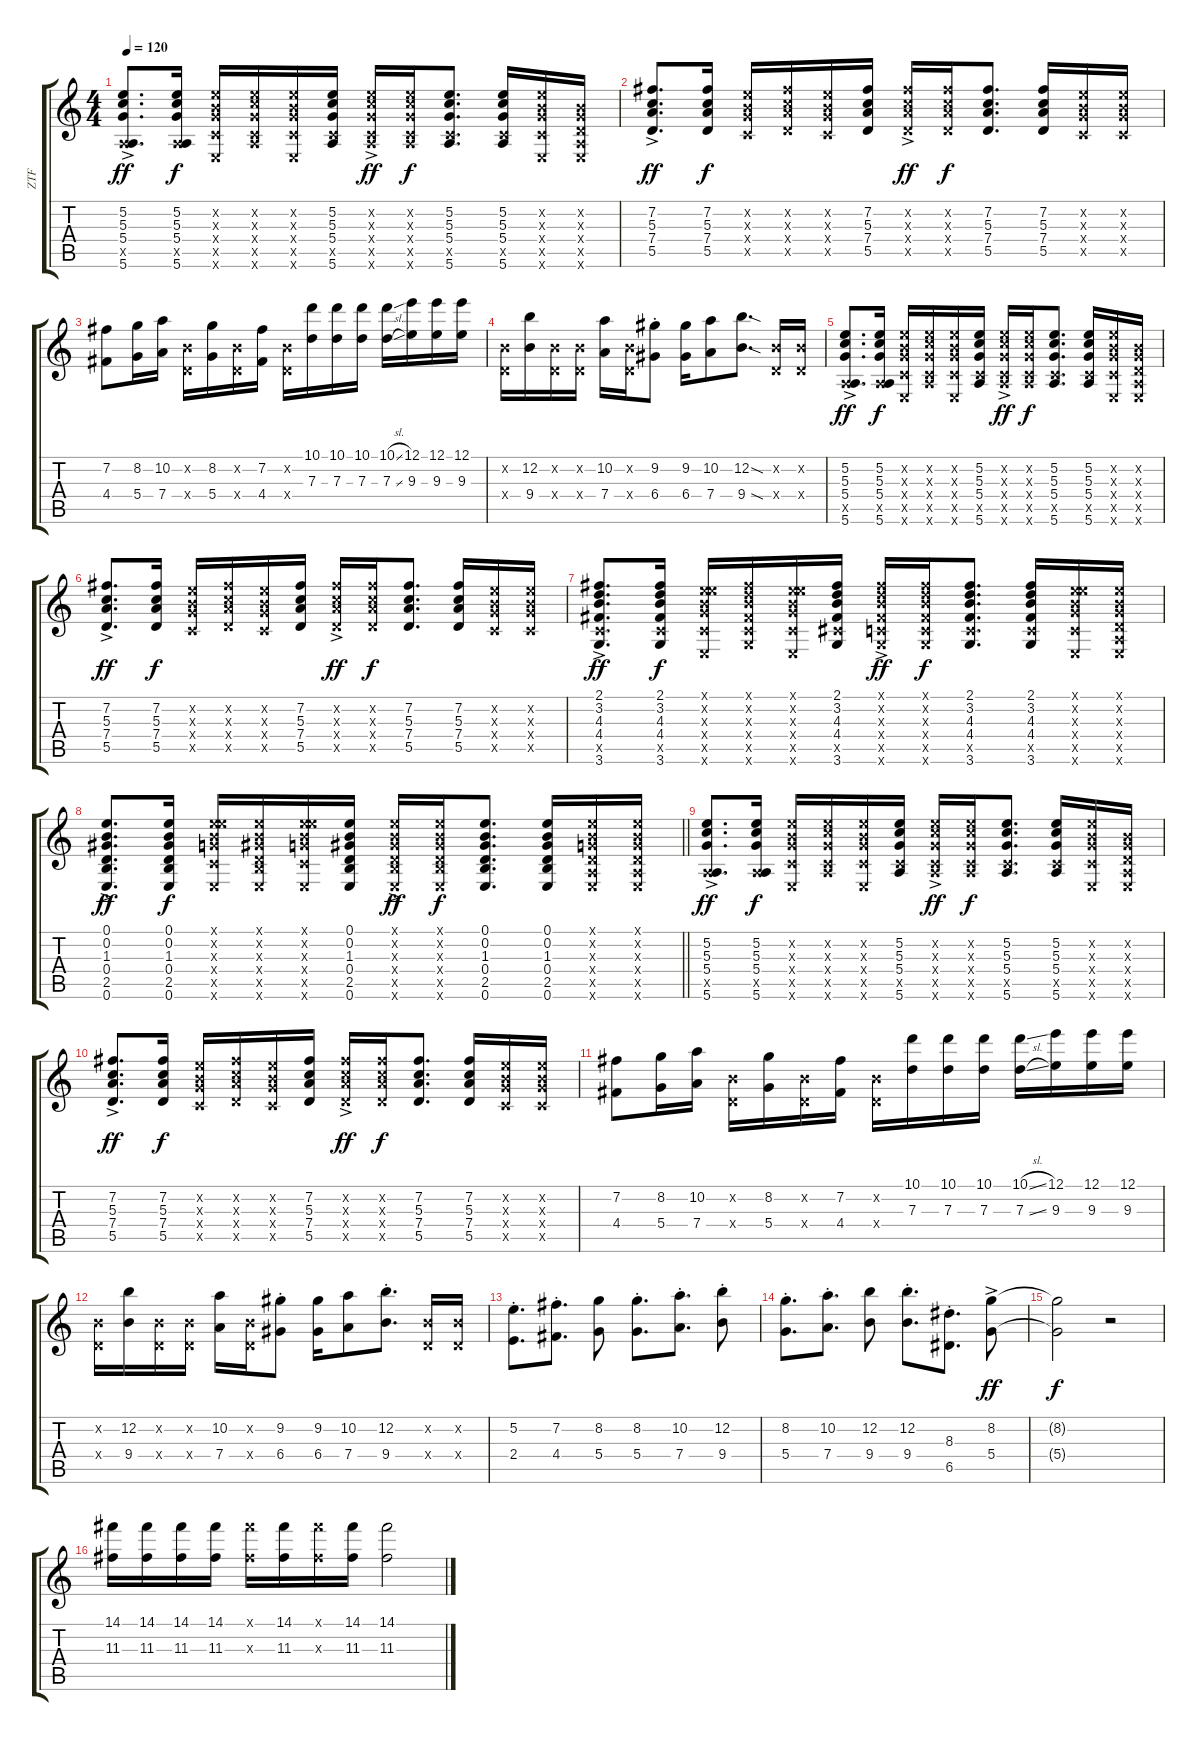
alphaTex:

\track ("ZTF" "ZTF") {instrument acousticguitarsteel}
\staff {score tabs}
\tuning (E4 B3 G3 D3 A2 E2) {hide}
\ts (4 4)
\tempo 120
\clef g2
\ks c
(5.2{ac} 5.3{ac} 5.4{ac} 0.5{ac x} 5.6{ac}).8{d dy ff volume 10} (5.2 5.3 5.4 0.5{x} 5.6).16{dy f} (5.2{x} 4.3{x} 5.4{x} 3.5{x} 0.6{x}).16 (5.2{x} 5.3{x} 5.4{x} 3.5{x} 5.6{x}).16 (5.2{x} 4.3{x} 5.4{x} 3.5{x} 0.6{x}).16 (5.2 5.3 5.4 3.5{x} 5.6).16 (5.2{ac x} 5.3{ac x} 5.4{ac x} 3.5{ac x} 5.6{ac x}).16{dy ff} (5.2{x} 5.3{x} 5.4{x} 3.5{x} 5.6{x}).16{dy f} (5.2 5.3 5.4 3.5{x} 5.6).8{d} (5.2 5.3 5.4 3.5{x} 5.6).16 (5.2{x} 4.3{x} 5.4{x} 3.5{x} 0.6{x}).16 (0.2{x} 0.3{x} 0.4{x} 0.5{x} 0.6{x}).16 |
(7.2{ac} 5.3{ac} 7.4{ac} 5.5{ac}).8{d dy ff} (7.2 5.3 7.4 5.5).16{dy f} (5.2{x} 4.3{x} 5.4{x} 3.5{x}).16 (7.2{x} 5.3{x} 7.4{x} 5.5{x}).16 (5.2{x} 4.3{x} 5.4{x} 3.5{x}).16 (7.2 5.3 7.4 5.5).16 (7.2{ac x} 5.3{ac x} 7.4{ac x} 5.5{ac x}).16{dy ff} (7.2{x} 5.3{x} 7.4{x} 5.5{x}).16{dy f} (7.2 5.3 7.4 5.5).8{d} (7.2 5.3 7.4 5.5).16 (5.2{x} 4.3{x} 5.4{x} 3.5{x}).16 (5.2{x} 4.3{x} 5.4{x} 3.5{x}).16 |
(7.2 4.4).8{volume 12} (8.2 5.4).16 (10.2 7.4).16 (0.2{x} 0.4{x}).16 (8.2 5.4).16 (0.2{x} 0.4{x}).16 (7.2 4.4).16 (0.2{x} 0.4{x}).16 (10.1 7.3).16 (10.1 7.3).16 (10.1 7.3).16 (10.1{sl} 7.3{sl}).16 (12.1 9.3).16 (12.1 9.3).16 (12.1 9.3).16 |
(0.2{x} 0.4{x}).16 (12.2 9.4).16 (0.2{x} 0.4{x}).16 (0.2{x} 0.4{x}).16 (10.2 7.4).16 (0.2{x} 0.4{x}).16 (9.2{st} 6.4{st}).8 (9.2 6.4).16 (10.2 7.4).8 (12.2{sod} 9.4{sod}).8{d} (0.2{x} 0.4{x}).16 (0.2{x} 0.4{x}).16 |
(5.2{ac} 5.3{ac} 5.4{ac} 0.5{ac x} 5.6{ac}).8{d dy ff volume 10} (5.2 5.3 5.4 0.5{x} 5.6).16{dy f} (5.2{x} 4.3{x} 5.4{x} 3.5{x} 0.6{x}).16 (5.2{x} 5.3{x} 5.4{x} 3.5{x} 5.6{x}).16 (5.2{x} 4.3{x} 5.4{x} 3.5{x} 0.6{x}).16 (5.2 5.3 5.4 3.5{x} 5.6).16 (5.2{ac x} 5.3{ac x} 5.4{ac x} 3.5{ac x} 5.6{ac x}).16{dy ff} (5.2{x} 5.3{x} 5.4{x} 3.5{x} 5.6{x}).16{dy f} (5.2 5.3 5.4 3.5{x} 5.6).8{d} (5.2 5.3 5.4 3.5{x} 5.6).16 (5.2{x} 4.3{x} 5.4{x} 3.5{x} 0.6{x}).16 (0.2{x} 0.3{x} 0.4{x} 0.5{x} 0.6{x}).16 |
(7.2{ac} 5.3{ac} 7.4{ac} 5.5{ac}).8{d dy ff} (7.2 5.3 7.4 5.5).16{dy f} (5.2{x} 4.3{x} 5.4{x} 3.5{x}).16 (7.2{x} 5.3{x} 7.4{x} 5.5{x}).16 (5.2{x} 4.3{x} 5.4{x} 3.5{x}).16 (7.2 5.3 7.4 5.5).16 (7.2{ac x} 5.3{ac x} 7.4{ac x} 5.5{ac x}).16{dy ff} (7.2{x} 5.3{x} 7.4{x} 5.5{x}).16{dy f} (7.2 5.3 7.4 5.5).8{d} (7.2 5.3 7.4 5.5).16 (5.2{x} 4.3{x} 5.4{x} 3.5{x}).16 (5.2{x} 4.3{x} 5.4{x} 3.5{x}).16 |
(2.1{ac} 3.2{ac} 4.3{ac} 4.4{ac} 3.5{ac x} 3.6{ac}).8{d dy ff} (2.1 3.2 4.3 4.4 3.5{x} 3.6).16{dy f} (0.1{x} 5.2{x} 4.3{x} 5.4{x} 3.5{x} 0.6{x}).16 (2.1{x} 3.2{x} 4.3{x} 4.4{x} 3.5{x} 3.6{x}).16 (0.1{x} 5.2{x} 4.3{x} 5.4{x} 3.5{x} 0.6{x}).16 (2.1 3.2 4.3 4.4 4.5{x} 3.6).16 (2.1{ac x} 3.2{ac x} 4.3{ac x} 4.4{ac x} 3.5{ac x} 3.6{ac x}).16{dy ff} (2.1{x} 3.2{x} 4.3{x} 4.4{x} 3.5{x} 3.6{x}).16{dy f} (2.1 3.2 4.3 4.4 3.5{x} 3.6).8{d} (2.1 3.2 4.3 4.4 3.5{x} 3.6).16 (0.1{x} 5.2{x} 4.3{x} 5.4{x} 3.5{x} 0.6{x}).16 (0.1{x} 0.2{x} 0.3{x} 0.4{x} 0.5{x} 0.6{x}).16 |
\barLineRight lightlight
(0.1{ac} 0.2{ac} 1.3{ac} 0.4{ac} 2.5{ac} 0.6{ac}).8{d dy ff} (0.1 0.2 1.3 0.4 2.5 0.6).16{dy f} (0.1{x} 5.2{x} 4.3{x} 5.4{x} 3.5{x} 0.6{x}).16 (0.1{x} 0.2{x} 1.3{x} 0.4{x} 2.5{x} 0.6{x}).16 (0.1{x} 5.2{x} 4.3{x} 5.4{x} 3.5{x} 0.6{x}).16 (0.1 0.2 1.3 0.4 2.5 0.6).16 (0.1{ac x} 0.2{ac x} 1.3{ac x} 0.4{ac x} 2.5{ac x} 0.6{ac x}).16{dy ff} (0.1{x} 0.2{x} 1.3{x} 0.4{x} 2.5{x} 0.6{x}).16{dy f} (0.1 0.2 1.3 0.4 2.5 0.6).8{d} (0.1 0.2 1.3 0.4 2.5 0.6).16 (0.1{x} 0.2{x} 0.3{x} 0.4{x} 0.5{x} 0.6{x}).16 (0.1{x} 0.2{x} 0.3{x} 0.4{x} 0.5{x} 0.6{x}).16 |
(5.2{ac} 5.3{ac} 5.4{ac} 0.5{ac x} 5.6{ac}).8{d dy ff volume 10} (5.2 5.3 5.4 0.5{x} 5.6).16{dy f} (5.2{x} 4.3{x} 5.4{x} 3.5{x} 0.6{x}).16 (5.2{x} 5.3{x} 5.4{x} 3.5{x} 5.6{x}).16 (5.2{x} 4.3{x} 5.4{x} 3.5{x} 0.6{x}).16 (5.2 5.3 5.4 3.5{x} 5.6).16 (5.2{ac x} 5.3{ac x} 5.4{ac x} 3.5{ac x} 5.6{ac x}).16{dy ff} (5.2{x} 5.3{x} 5.4{x} 3.5{x} 5.6{x}).16{dy f} (5.2 5.3 5.4 3.5{x} 5.6).8{d} (5.2 5.3 5.4 3.5{x} 5.6).16 (5.2{x} 4.3{x} 5.4{x} 3.5{x} 0.6{x}).16 (0.2{x} 0.3{x} 0.4{x} 0.5{x} 0.6{x}).16 |
(7.2{ac} 5.3{ac} 7.4{ac} 5.5{ac}).8{d dy ff} (7.2 5.3 7.4 5.5).16{dy f} (5.2{x} 4.3{x} 5.4{x} 3.5{x}).16 (7.2{x} 5.3{x} 7.4{x} 5.5{x}).16 (5.2{x} 4.3{x} 5.4{x} 3.5{x}).16 (7.2 5.3 7.4 5.5).16 (7.2{ac x} 5.3{ac x} 7.4{ac x} 5.5{ac x}).16{dy ff} (7.2{x} 5.3{x} 7.4{x} 5.5{x}).16{dy f} (7.2 5.3 7.4 5.5).8{d} (7.2 5.3 7.4 5.5).16 (5.2{x} 4.3{x} 5.4{x} 3.5{x}).16 (5.2{x} 4.3{x} 5.4{x} 3.5{x}).16 |
(7.2 4.4).8{volume 12} (8.2 5.4).16 (10.2 7.4).16 (0.2{x} 0.4{x}).16 (8.2 5.4).16 (0.2{x} 0.4{x}).16 (7.2 4.4).16 (0.2{x} 0.4{x}).16 (10.1 7.3).16 (10.1 7.3).16 (10.1 7.3).16 (10.1{sl} 7.3{sl}).16 (12.1 9.3).16 (12.1 9.3).16 (12.1 9.3).16 |
(0.2{x} 0.4{x}).16 (12.2 9.4).16 (0.2{x} 0.4{x}).16 (0.2{x} 0.4{x}).16 (10.2 7.4).16 (0.2{x} 0.4{x}).16 (9.2{st} 6.4{st}).8 (9.2 6.4).16 (10.2 7.4).8 (12.2{st} 9.4{st}).8{d} (0.2{x} 0.4{x}).16 (0.2{x} 0.4{x}).16 |
(5.2{st} 2.4{st}).8{d} (7.2{st} 4.4{st}).8{d} (8.2 5.4).8 (8.2{st} 5.4{st}).8{d} (10.2{st} 7.4{st}).8{d} (12.2{st} 9.4{st}).8 |
(8.2{st} 5.4{st}).8{d} (10.2{st} 7.4{st}).8{d} (12.2 9.4).8 (12.2{st} 9.4{st}).8{d} (8.3{st} 6.5{st}).8{d} (8.2{ac} 5.4).8{dy ff} |
(8.2{t} 5.4{t}).2{dy f} r.2 |
(14.1 11.3).16{instrument acousticguitarsteel} (14.1 11.3).16 (14.1 11.3).16 (14.1 11.3).16 (14.1{x} 11.3{x}).16 (14.1 11.3).16 (14.1{x} 11.3{x}).16 (14.1 11.3).16 (14.1 11.3).2
